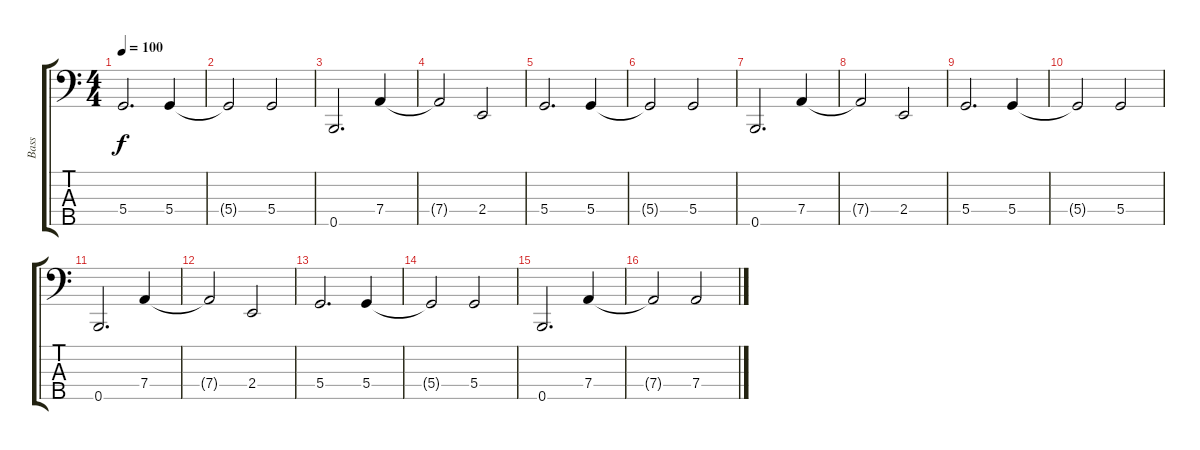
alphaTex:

\track ("Bass" "Bass") {instrument electricbassfinger}
\staff {score tabs}
\tuning (G2 D2 A1 D1 B0) {hide}
\ts (4 4)
\tempo 100
\clef f4
\ks c
5.4.2{d dy f} 5.4.4 |
5.4{t}.2 5.4.2 |
0.5.2{d} 7.4.4 |
7.4{t}.2 2.4.2 |
5.4.2{d} 5.4.4 |
5.4{t}.2 5.4.2 |
0.5.2{d} 7.4.4 |
7.4{t}.2 2.4.2 |
5.4.2{d} 5.4.4 |
5.4{t}.2 5.4.2 |
0.5.2{d} 7.4.4 |
7.4{t}.2 2.4.2 |
5.4.2{d} 5.4.4 |
5.4{t}.2 5.4.2 |
0.5.2{d} 7.4.4 |
7.4{t}.2 7.4.2
